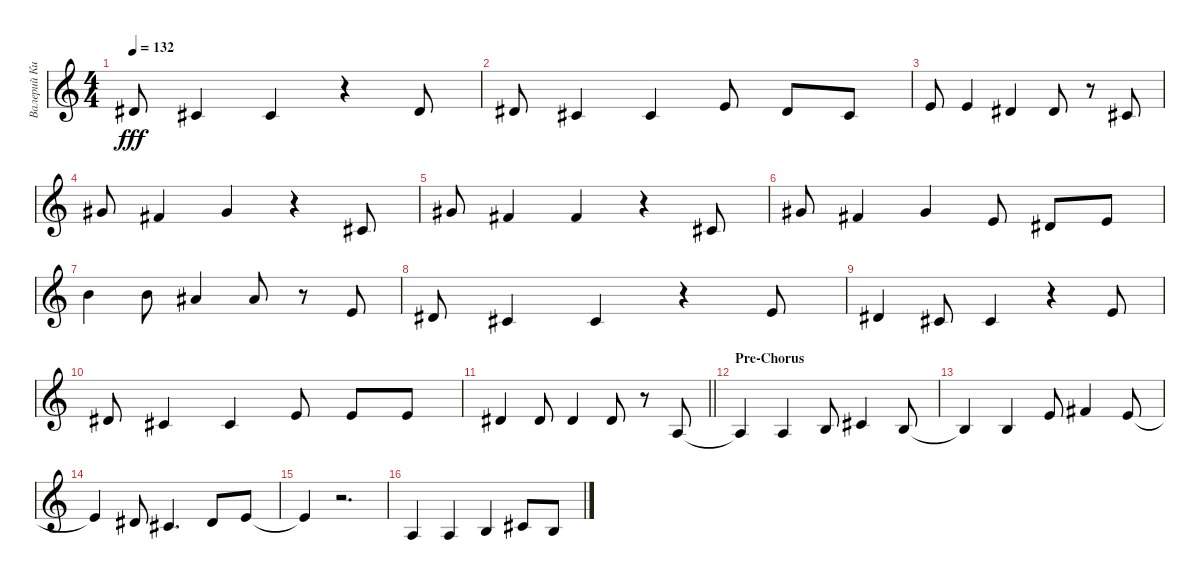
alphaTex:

\track ("Валерий Кипелов" "Валерий Ки") {instrument altosax}
\staff {score}
\tuning (E4 B3 G3 D3 A2 E2 B1) {hide}
\ts (4 4)
\tempo 132
\clef g2
\ks c
4.2.8{dy fff} 2.2.4 2.2.4 r.4 4.2.8 |
4.2.8 2.2.4 2.2.4 0.1.8 4.2.8 2.2.8 |
0.1.8 0.1.4 4.2.4 4.2.8 r.8 2.2.8 |
4.1.8 2.1.4 4.1.4 r.4 2.2.8 |
4.1.8 2.1.4 2.1.4 r.4 2.2.8 |
4.1.8 2.1.4 4.1.4 0.1.8 4.2.8 0.1.8 |
7.1.4 7.1.8 6.1.4 6.1.8 r.8 0.1.8 |
4.2.8 2.2.4 2.2.4 r.4 0.1.8 |
4.2.4 2.2.8 2.2.4 r.4 0.1.8 |
4.2.8 2.2.4 2.2.4 0.1.8 0.1.8 0.1.8 |
\barLineRight lightlight
4.2.4 4.2.8 4.2.4 4.2.8 r.8 2.3.8 |
\section ("" "Pre-Chorus")
2.3{t}.4 2.3.4 0.2.8 2.2.4 0.2.8 |
0.2{t}.4 0.2.4 0.1.8 2.1.4 0.1.8 |
0.1{t}.4 4.2.8 2.2.4{d} 4.2.8 0.1.8 |
0.1{t}.4 r.2{d} |
2.3.4 2.3.4 0.2.4 2.2.8 0.2.8
